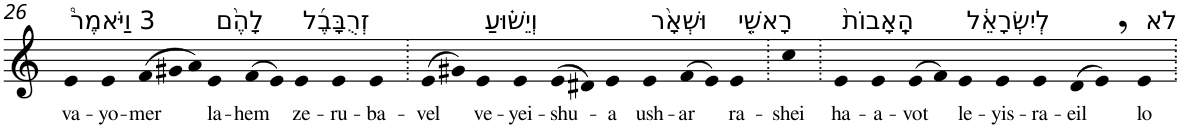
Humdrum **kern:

**kern	**text
*part1	*part1
*staff1	*staff1
*I"Piano	*
*I'Pno	*
!!LO:PB:g=z
*clefG2	*
*k[]	*
=26	=26
!LO:TX:a:t=3 וַיֹּאמֶר֩	!
!	!LO:LY:b
4e	va-
!	!LO:LY:b
4e	-yo-
*Xtuplet	*
!	!LO:LY:b
(>12f	-mer
12g#X	.
12a)	.
!LO:TX:a:t=לָהֶ֨ם	!
!	!LO:LY:b
4e	la-
!	!LO:LY:b
(>8f	-hem
8e)	.
!LO:TX:a:t=זְרֻבָּבֶ֜ל	!
!	!LO:LY:b
4e	ze-
!	!LO:LY:b
4e	-ru-
!	!LO:LY:b
4e	-ba-
=27.	=27.
!	!LO:LY:b
(>8e	-vel
8g#X)	.
!LO:TX:a:t=וְיֵשׁ֗וּעַ	!
!	!LO:LY:b
4e	ve-
!	!LO:LY:b
4e	-yei-
!	!LO:LY:b
(>8e	-shu-
8d#X)	.
!	!LO:LY:b
4e	-a
!LO:TX:a:t=וּשְׁאָ֨ר	!
!	!LO:LY:b
4e	ush-
!	!LO:LY:b
(>8f	-ar
8e)	.
!LO:TX:a:t=רָאשֵׁ֤י	!
!	!LO:LY:b
4e	ra-
=28.	=28.
!	!LO:LY:b
4cc	-shei
=29.	=29.
!LO:TX:a:t=הָֽאָבוֹת֙	!
!	!LO:LY:b
4e	ha-
!	!LO:LY:b
4e	-a-
!	!LO:LY:b
(>8e	-vot
8f)	.
!LO:TX:a:t=לְיִשְׂרָאֵ֔ל	!
!	!LO:LY:b
4e	le-
!	!LO:LY:b
4e	-yis-
!	!LO:LY:b
4e	-ra-
!	!LO:LY:b
(>8d	-eil
8e,)	.
!LO:TX:a:t=לֹא	!
!	!LO:LY:b
4e	lo
=.	=.
*-	*-
